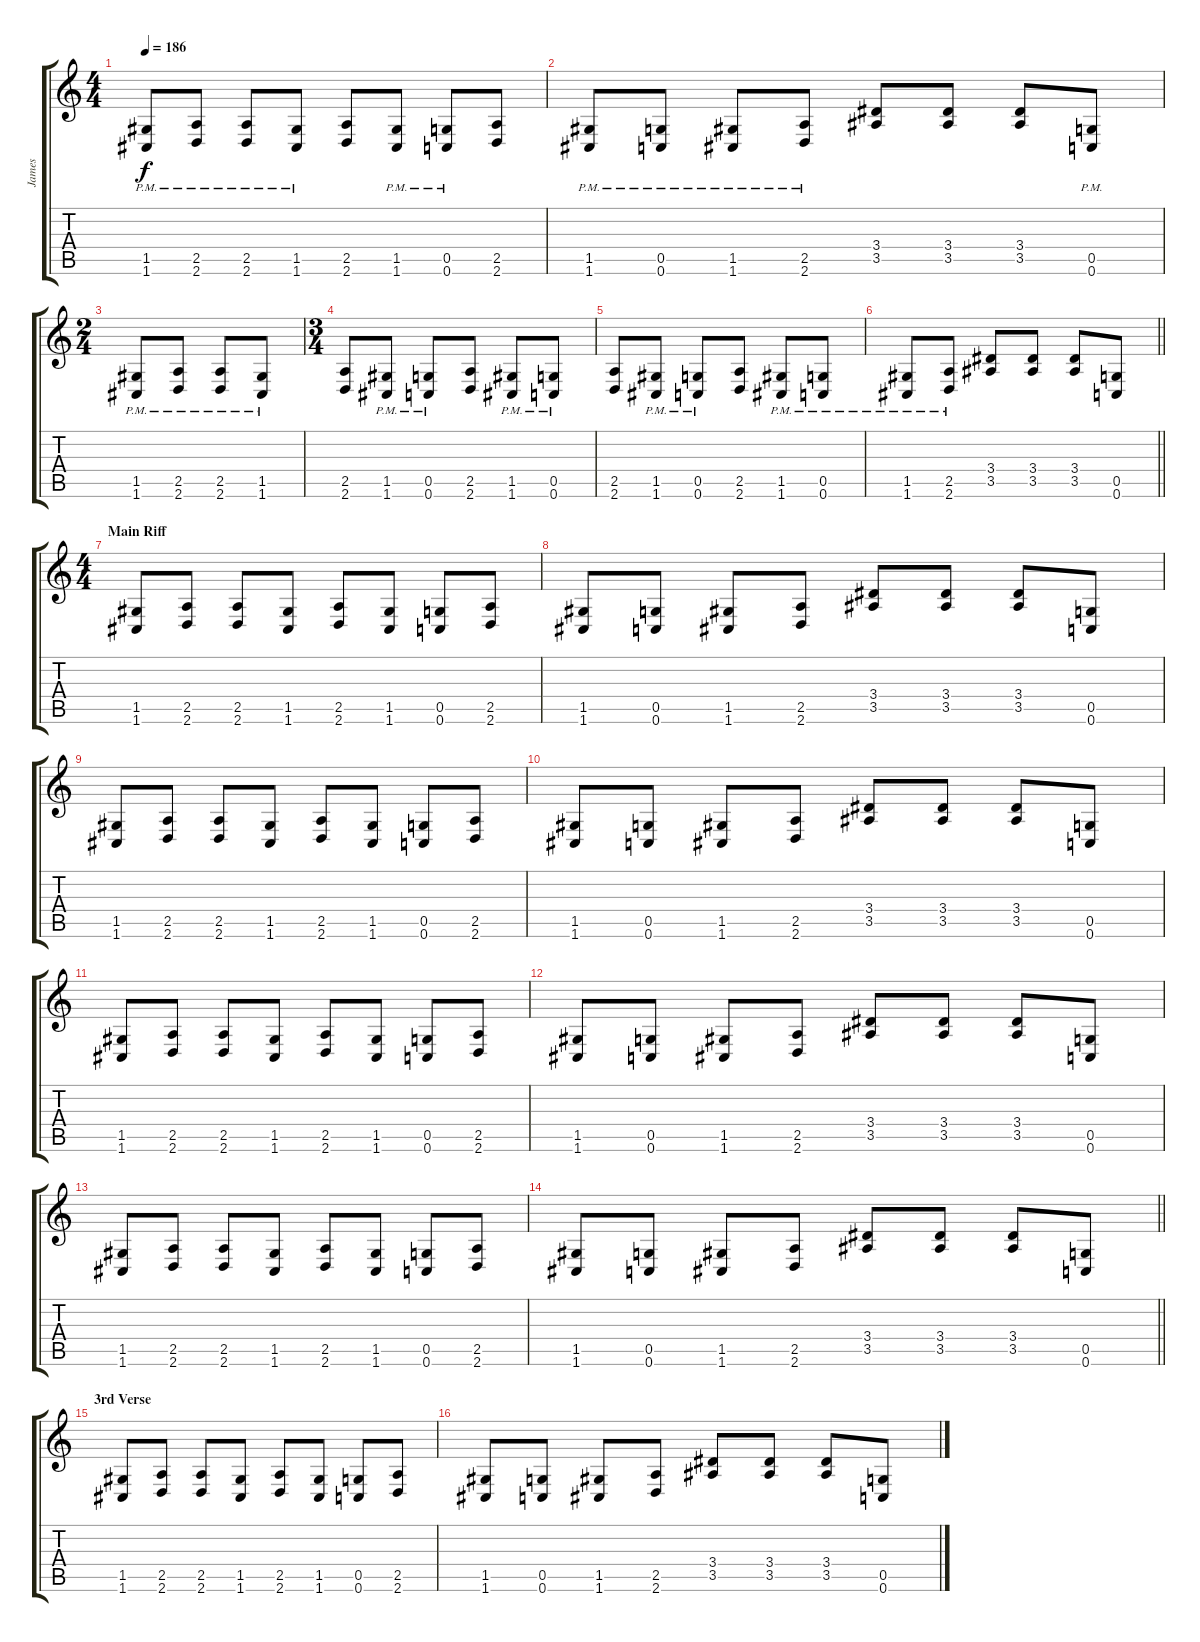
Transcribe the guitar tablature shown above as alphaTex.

\track ("James" "James") {instrument overdrivenguitar}
\staff {score tabs}
\tuning (D4 A3 F3 C3 G2 C2) {hide}
\ts (4 4)
\tempo 186
\clef g2
\ks c
(1.5{pm} 1.6{pm}).8{dy f} (2.5{pm} 2.6{pm}).8 (2.5{pm} 2.6{pm}).8 (1.5{pm} 1.6{pm}).8 (2.5 2.6).8 (1.5{pm} 1.6{pm}).8 (0.5{pm} 0.6{pm}).8 (2.5 2.6).8 |
(1.5{pm} 1.6{pm}).8 (0.5{pm} 0.6{pm}).8 (1.5{pm} 1.6{pm}).8 (2.5{pm} 2.6{pm}).8 (3.4 3.5).8 (3.4 3.5).8 (3.4 3.5).8 (0.5{pm} 0.6{pm}).8 |
\ts (2 4)
(1.5{pm} 1.6{pm}).8 (2.5{pm} 2.6{pm}).8 (2.5{pm} 2.6{pm}).8 (1.5{pm} 1.6{pm}).8 |
\ts (3 4)
(2.5 2.6).8 (1.5{pm} 1.6{pm}).8 (0.5{pm} 0.6{pm}).8 (2.5 2.6).8 (1.5{pm} 1.6{pm}).8 (0.5{pm} 0.6{pm}).8 |
(2.5 2.6).8 (1.5{pm} 1.6{pm}).8 (0.5{pm} 0.6{pm}).8 (2.5 2.6).8 (1.5{pm} 1.6{pm}).8 (0.5{pm} 0.6{pm}).8 |
\barLineRight lightlight
(1.5{pm} 1.6{pm}).8 (2.5{pm} 2.6{pm}).8 (3.4 3.5).8 (3.4 3.5).8 (3.4 3.5).8 (0.5 0.6).8 |
\ts (4 4)
\section ("" "Main Riff")
(1.5 1.6).8 (2.5 2.6).8 (2.5 2.6).8 (1.5 1.6).8 (2.5 2.6).8 (1.5 1.6).8 (0.5 0.6).8 (2.5 2.6).8 |
(1.5 1.6).8 (0.5 0.6).8 (1.5 1.6).8 (2.5 2.6).8 (3.4 3.5).8 (3.4 3.5).8 (3.4 3.5).8 (0.5 0.6).8 |
(1.5 1.6).8 (2.5 2.6).8 (2.5 2.6).8 (1.5 1.6).8 (2.5 2.6).8 (1.5 1.6).8 (0.5 0.6).8 (2.5 2.6).8 |
(1.5 1.6).8 (0.5 0.6).8 (1.5 1.6).8 (2.5 2.6).8 (3.4 3.5).8 (3.4 3.5).8 (3.4 3.5).8 (0.5 0.6).8 |
(1.5 1.6).8 (2.5 2.6).8 (2.5 2.6).8 (1.5 1.6).8 (2.5 2.6).8 (1.5 1.6).8 (0.5 0.6).8 (2.5 2.6).8 |
(1.5 1.6).8 (0.5 0.6).8 (1.5 1.6).8 (2.5 2.6).8 (3.4 3.5).8 (3.4 3.5).8 (3.4 3.5).8 (0.5 0.6).8 |
(1.5 1.6).8 (2.5 2.6).8 (2.5 2.6).8 (1.5 1.6).8 (2.5 2.6).8 (1.5 1.6).8 (0.5 0.6).8 (2.5 2.6).8 |
\barLineRight lightlight
(1.5 1.6).8 (0.5 0.6).8 (1.5 1.6).8 (2.5 2.6).8 (3.4 3.5).8 (3.4 3.5).8 (3.4 3.5).8 (0.5 0.6).8 |
\section ("" "3rd Verse")
(1.5 1.6).8 (2.5 2.6).8 (2.5 2.6).8 (1.5 1.6).8 (2.5 2.6).8 (1.5 1.6).8 (0.5 0.6).8 (2.5 2.6).8 |
(1.5 1.6).8 (0.5 0.6).8 (1.5 1.6).8 (2.5 2.6).8 (3.4 3.5).8 (3.4 3.5).8 (3.4 3.5).8 (0.5 0.6).8
